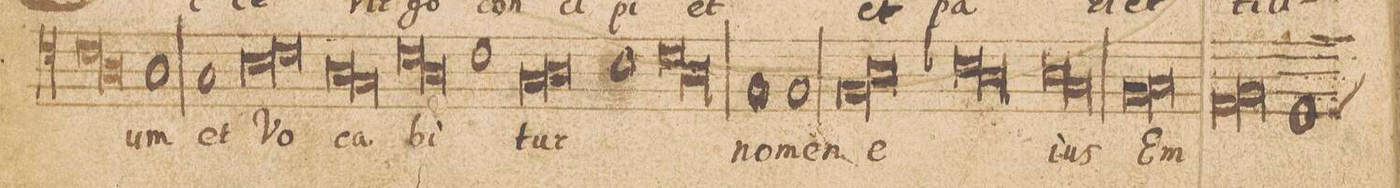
**kern	**text	**text
*I"TENOR.	*	*
*clefC4	*	*
*k[]	*	*
*met(c|)	*	*
*M2/1	*	*
*lig	*	*
1c	.	.
=16-	=16-	=16-
1A	.	.
*Xlig	*	*
1A	-um	.
=17-	=17-	=17-
1G	et	.
*lig	*	*
1B	Vo-	.
=18-	=18-	=18-
1c	.	.
*Xlig	*	*
*lig	*	*
1A	-ca-	.
=19-	=19-	=19-
1G	.	.
*Xlig	*	*
*lig	*	*
1c	-bi-	.
=20-	=20-	=20-
1A	.	.
*Xlig	*	*
1c	.	.
=21-	=21-	=21-
*lig	*	*
1G	-tur	.
1A	.	.
*Xlig	*	*
=22-	=22-	=22-
1B	.	.
*lig	*	*
1c	.	.
=23-	=23-	=23-
1A	.	.
*Xlig	*	*
1F	no-	.
=24-	=24-	=24-
1F	-men	.
*lig	*	*
1F	e-	.
=25-	=25-	=25-
1A	.	.
*Xlig	*	*
*lig	*	*
1B-	.	.
=26-	=26-	=26-
1A	.	.
*Xlig	*	*
*lig	*	*
1A	-ius	.
=27-	=27-	=27-
1G	.	.
*Xlig	*	*
*lig	*	*
1F	Em-	.
=28-	=28-	=28-
1G	.	.
*Xlig	*	*
*lig	*	*
1E	.	.
=29-	=29-	=29-
1F	.	.
*Xlig	*	*
*custos:D	*	*
1D	.	.
=30-	=30-	=30-
*-	*-	*-
